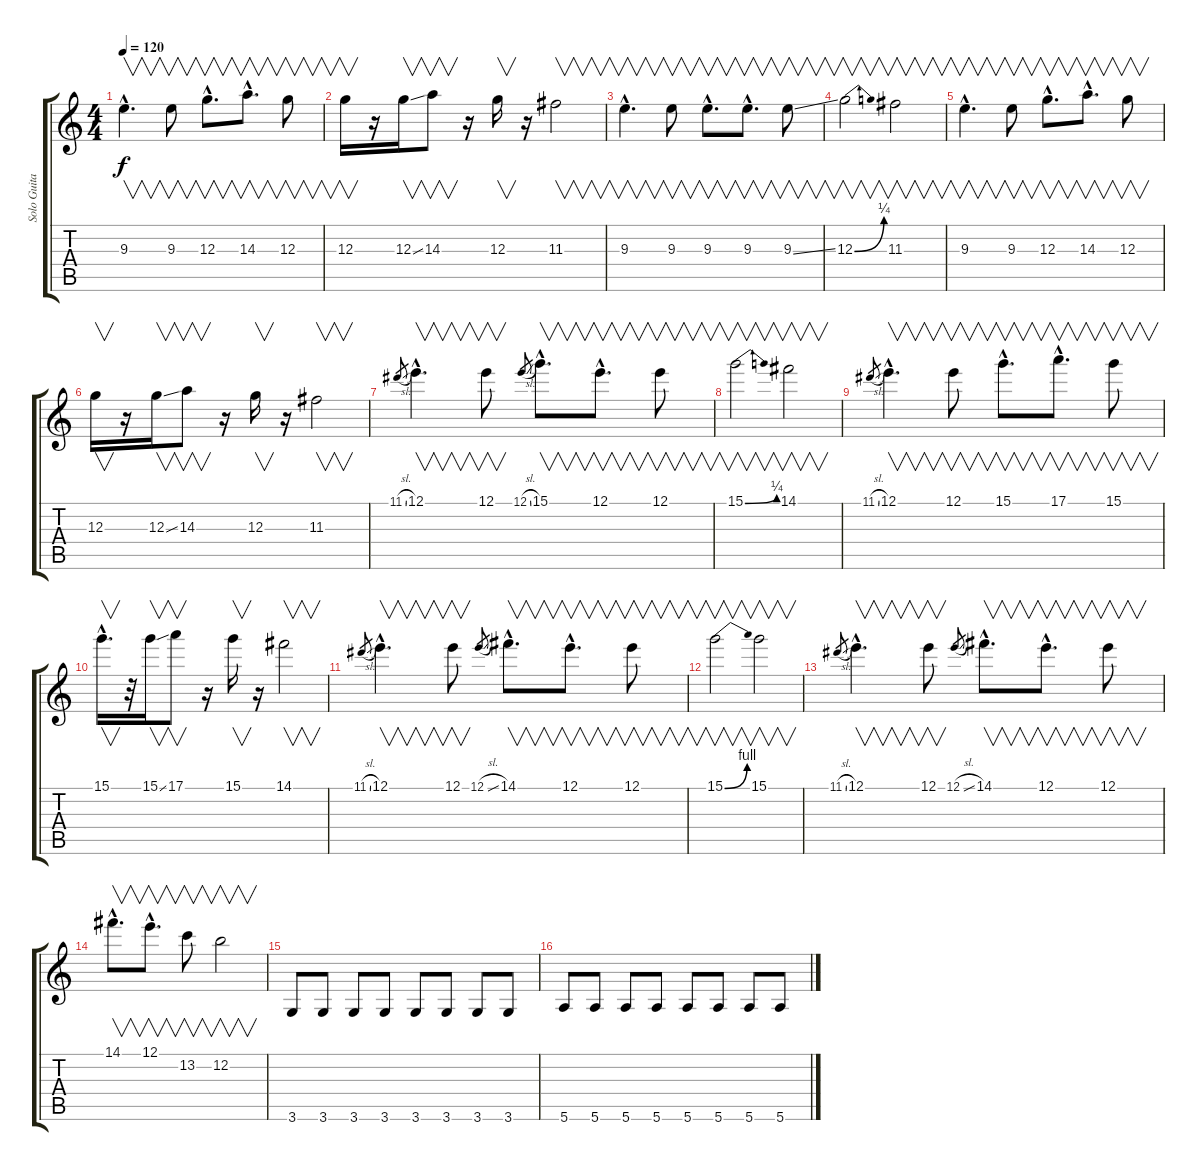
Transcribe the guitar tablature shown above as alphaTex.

\track ("Solo Guitar ( Jack White)Standard Tuning" "Solo Guita") {instrument distortionguitar}
\staff {score tabs}
\tuning (E4 B3 G3 D3 A2 E2) {hide}
\ts (4 4)
\tempo 120
\clef g2
\ks c
9.3{hac}.4{v d dy f} 9.3.8{v} 12.3{hac}.8{v d} 14.3{hac}.8{v d} 12.3.8{v} |
12.3.16{v} r.16 12.3{ss}.16{v} 14.3.8{v} r.16 12.3.16{v} r.16 11.3.2{v} |
9.3{hac}.4{v d} 9.3.8{v} 9.3{hac}.8{v d} 9.3{hac}.8{v d} 9.3{ss}.8{v} |
12.3{be (bend 0 0 60 1)}.2{v} 11.3.2{v} |
9.3{hac}.4{v d} 9.3.8{v} 12.3{hac}.8{v d} 14.3{hac}.8{v d} 12.3.8{v} |
12.3.16{v} r.16 12.3{ss}.16{v} 14.3.8{v} r.16 12.3.16{v} r.16 11.3.2{v} |
11.1{sl}.8{gr} 12.1{hac}.4{v d} 12.1.8{v} 12.1{sl}.8{gr} 15.1{hac}.8{v d} 12.1{hac}.8{v d} 12.1.8{v} |
15.1{be (bend 0 0 60 1)}.2{v} 14.1.2{v} |
11.1{sl}.8{gr} 12.1{hac}.4{v d} 12.1.8{v} 15.1{hac}.8{v d} 17.1{hac}.8{v d} 15.1.8{v} |
15.1{hac}.16{v d} r.32 15.1{ss}.16{v} 17.1.8{v} r.16 15.1.16{v} r.16 14.1.2{v} |
11.1{sl}.8{gr} 12.1{hac}.4{v d} 12.1.8{v} 12.1{sl}.8{gr} 14.1{hac}.8{v d} 12.1{hac}.8{v d} 12.1.8{v} |
15.1{be (bend 0 0 60 4)}.2{v} 15.1.2{v} |
11.1{sl}.8{gr} 12.1{hac}.4{v d} 12.1.8{v} 12.1{sl}.8{gr} 14.1{hac}.8{v d} 12.1{hac}.8{v d} 12.1.8{v} |
14.1{hac}.8{v d} 12.1{hac}.8{v d} 13.2.8{v} 12.2.2{v} |
3.6.8 3.6.8 3.6.8 3.6.8 3.6.8 3.6.8 3.6.8 3.6.8 |
5.6.8 5.6.8 5.6.8 5.6.8 5.6.8 5.6.8 5.6.8 5.6.8
